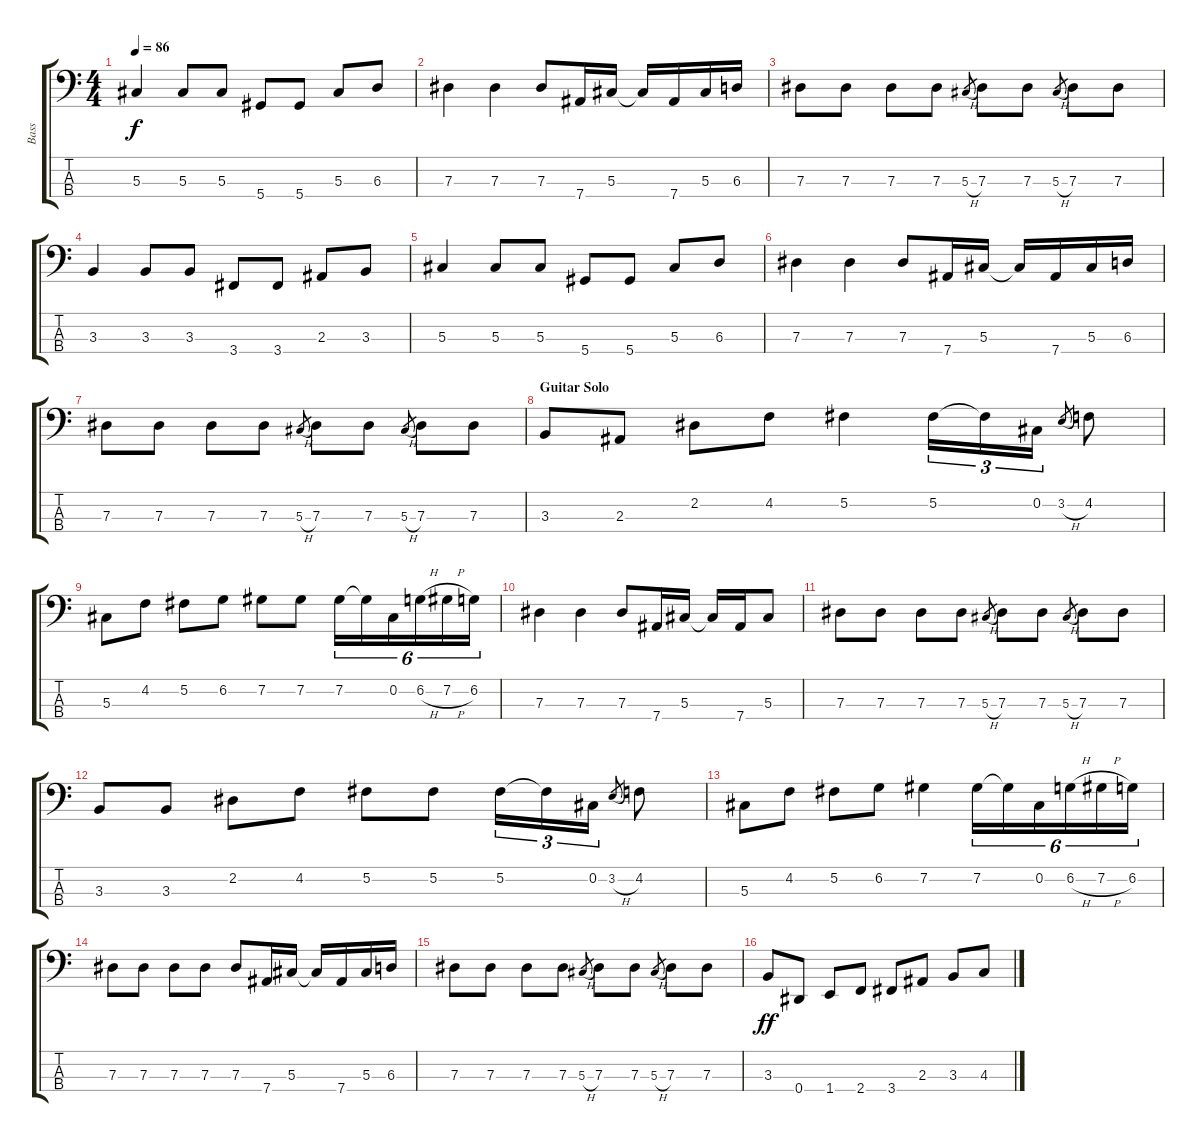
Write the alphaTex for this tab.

\track ("Bass" "Bass") {instrument electricbassfinger}
\staff {score tabs}
\tuning (Gb2 Db2 Ab1 Eb1) {hide}
\ts (4 4)
\tempo 86
\clef f4
\ks c
5.3.4{dy f} 5.3.8 5.3.8 5.4.8 5.4.8 5.3.8 6.3.8 |
7.3.4 7.3.4 7.3.8 7.4.16 5.3.16 5.3{t}.16 7.4.16 5.3.16 6.3.16 |
7.3.8 7.3.8 7.3.8 7.3.8 5.3{h}.8{gr} 7.3.8 7.3.8 5.3{h}.8{gr} 7.3.8 7.3.8 |
3.3.4 3.3.8 3.3.8 3.4.8 3.4.8 2.3.8 3.3.8 |
5.3.4 5.3.8 5.3.8 5.4.8 5.4.8 5.3.8 6.3.8 |
7.3.4 7.3.4 7.3.8 7.4.16 5.3.16 5.3{t}.16 7.4.16 5.3.16 6.3.16 |
7.3.8 7.3.8 7.3.8 7.3.8 5.3{h}.8{gr} 7.3.8 7.3.8 5.3{h}.8{gr} 7.3.8 7.3.8 |
\section ("" "Guitar Solo")
3.3.8 2.3.8 2.2.8 4.2.8 5.2.4 5.2.16{tu (3 2)} 5.2{t}.16{tu (3 2)} 0.2.16{tu (3 2)} 3.2{h}.8{gr} 4.2.8 |
5.3.8 4.2.8 5.2.8 6.2.8 7.2.8 7.2.8 7.2.16{tu (6 4)} 7.2{t}.16{tu (6 4)} 0.2.16{tu (6 4)} 6.2{h}.16{tu (6 4)} 7.2{h}.16{tu (6 4)} 6.2.16{tu (6 4)} |
7.3.4 7.3.4 7.3.8 7.4.16 5.3.16 5.3{t}.16 7.4.16 5.3.8 |
7.3.8 7.3.8 7.3.8 7.3.8 5.3{h}.8{gr} 7.3.8 7.3.8 5.3{h}.8{gr} 7.3.8 7.3.8 |
3.3.8 3.3.8 2.2.8 4.2.8 5.2.8 5.2.8 5.2.16{tu (3 2)} 5.2{t}.16{tu (3 2)} 0.2.16{tu (3 2)} 3.2{h}.8{gr} 4.2.8 |
5.3.8 4.2.8 5.2.8 6.2.8 7.2.4 7.2.16{tu (6 4)} 7.2{t}.16{tu (6 4)} 0.2.16{tu (6 4)} 6.2{h}.16{tu (6 4)} 7.2{h}.16{tu (6 4)} 6.2.16{tu (6 4)} |
7.3.8 7.3.8 7.3.8 7.3.8 7.3.8 7.4.16 5.3.16 5.3{t}.16 7.4.16 5.3.16 6.3.16 |
7.3.8 7.3.8 7.3.8 7.3.8 5.3{h}.8{gr} 7.3.8 7.3.8 5.3{h}.8{gr} 7.3.8 7.3.8 |
3.3.8{dy ff} 0.4.8 1.4.8 2.4.8 3.4.8 2.3.8 3.3.8 4.3.8
